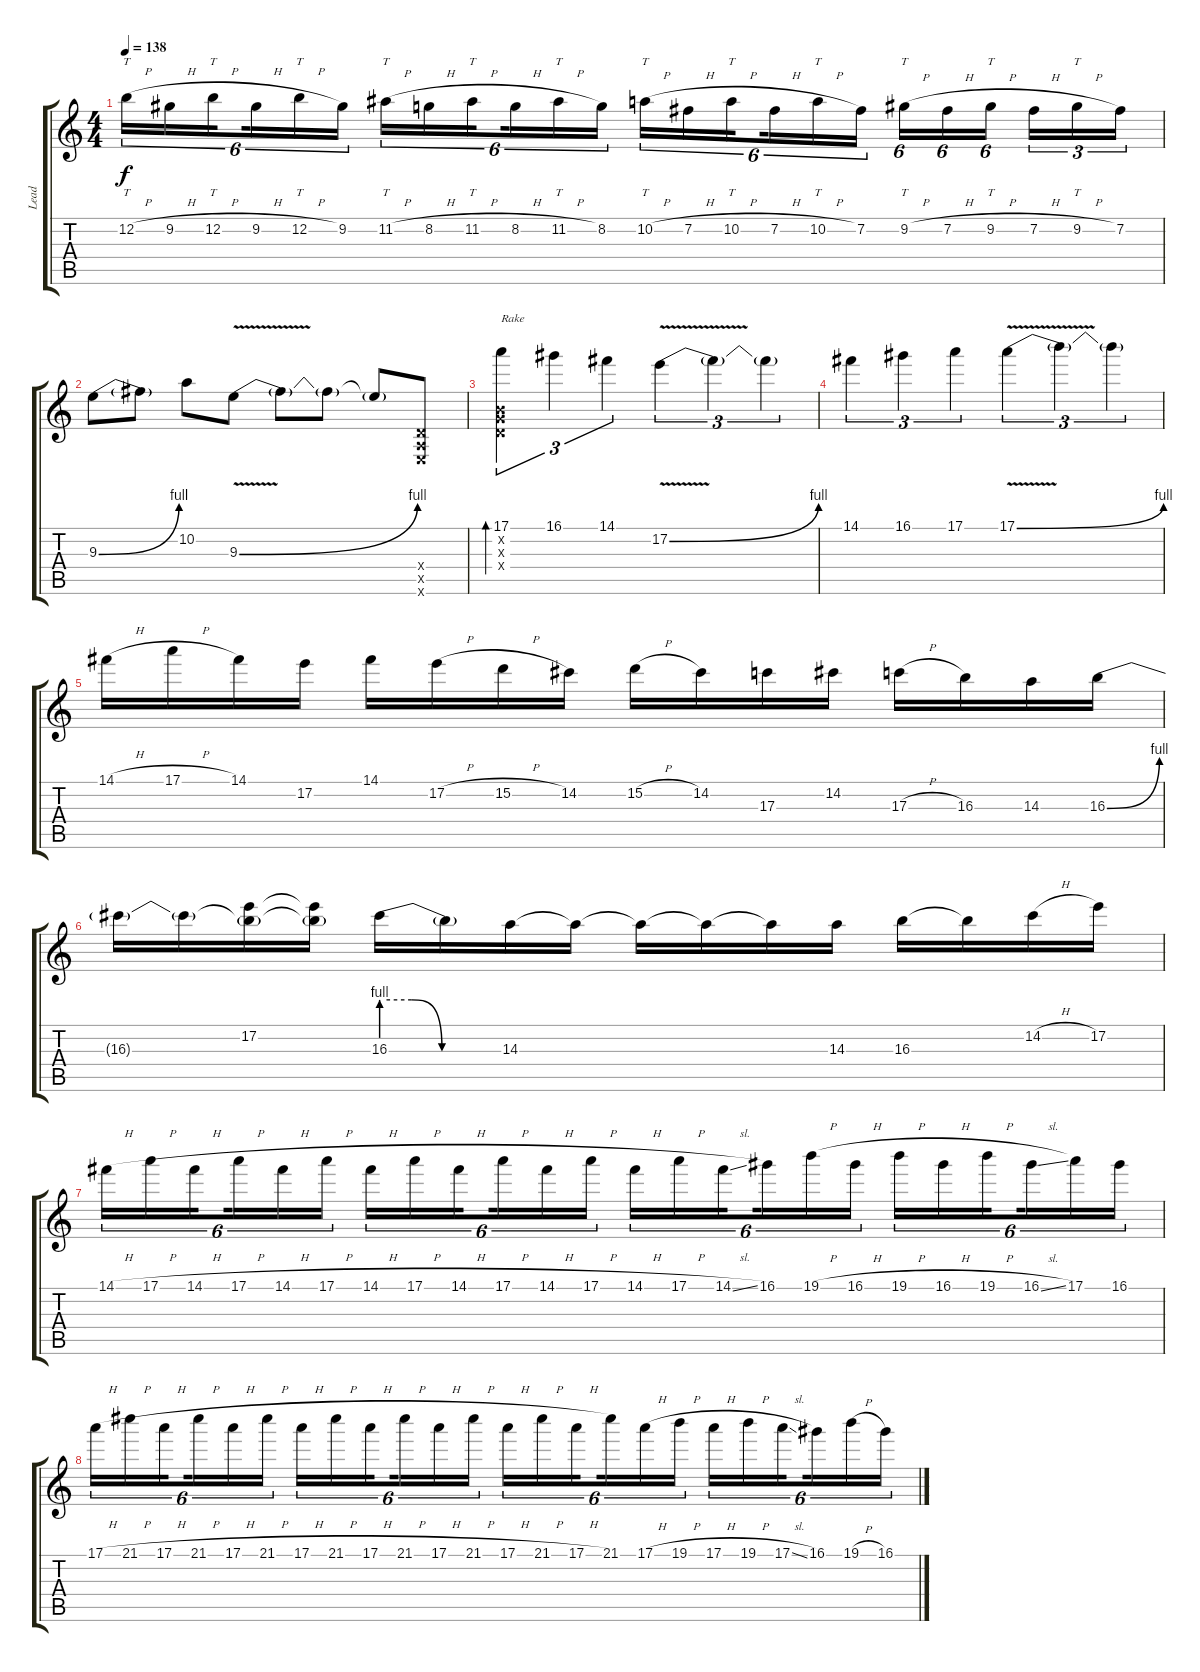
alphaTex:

\track ("Lead" "Lead") {instrument distortionguitar}
\staff {score tabs}
\tuning (E4 B3 G3 D3 A2 E2) {hide}
\ts (4 4)
\tempo 138
\clef g2
\ks c
12.2{h}.16{tt tu (6 4) dy f} 9.2{h}.16{tu (6 4)} 12.2{h}.16{tt tu (6 4) beam splitsecondary} 9.2{h}.16{tu (6 4)} 12.2{h}.16{tt tu (6 4)} 9.2.16{tu (6 4)} 11.2{h}.16{tt tu (6 4)} 8.2{h}.16{tu (6 4)} 11.2{h}.16{tt tu (6 4) beam splitsecondary} 8.2{h}.16{tu (6 4)} 11.2{h}.16{tt tu (6 4)} 8.2.16{tu (6 4)} 10.2{h}.16{tt tu (6 4)} 7.2{h}.16{tu (6 4)} 10.2{h}.16{tt tu (6 4) beam splitsecondary} 7.2{h}.16{tu (6 4)} 10.2{h}.16{tt tu (6 4)} 7.2.16{tu (6 4)} 9.2{h}.16{tt tu (6 4)} 7.2{h}.16{tu (6 4)} 9.2{h}.16{tt tu (6 4) beam splitsecondary} 7.2{h}.16{tu (3 2)} 9.2{h}.16{tt tu (3 2)} 7.2.16{tu (3 2)} |
9.3{be (bend 0 0 60 4)}.8 9.3{t}.8 10.2.8 9.3{be (bend 0 0 60 4) v}.8 9.3{t}.8 9.3{t}.8 9.3{t}.8 (0.4{x} 0.5{x} 0.6{x}).8 |
(17.1 0.2{x} 0.3{x} 0.4{x}).4{tu (3 2) bd 120 txt "Rake"} 16.1.4{tu (3 2)} 14.1.4{tu (3 2)} 17.2{be (bend 0 0 60 4) v}.4{tu (3 2)} 17.2{t}.4{tu (3 2)} 17.2{t}.4{tu (3 2)} |
14.1.4{tu (3 2)} 16.1.4{tu (3 2)} 17.1.4{tu (3 2)} 17.1{be (bend 0 0 60 4) v}.4{tu (3 2)} 17.1{t}.4{tu (3 2)} 17.1{t}.4{tu (3 2)} |
14.1{h}.16 17.1{h}.16 14.1.16 17.2.16 14.1.16 17.2{h}.16 15.2{h}.16 14.2.16 15.2{h}.16 14.2.16 17.3.16 14.2.16 17.3{h}.16 16.3.16 14.3.16 16.3{be (bend 0 0 60 4)}.16 |
16.3{t}.16 16.3{t}.16 (17.2 16.3{t}).16 (17.2{t} 16.3{t}).16 16.3{be (custom 0 4 15 4 30 0 60 0)}.16 16.3{t}.16 14.3.16 14.3{t}.16 14.3{t}.16 14.3{t}.16 14.3{t}.16 14.3.16 16.3.16 16.3{t}.16 14.2{h}.16 17.2.16 |
14.1{h}.16{tu (6 4)} 17.1{h}.16{tu (6 4)} 14.1{h}.16{tu (6 4) beam splitsecondary} 17.1{h}.16{tu (6 4)} 14.1{h}.16{tu (6 4)} 17.1{h}.16{tu (6 4)} 14.1{h}.16{tu (6 4)} 17.1{h}.16{tu (6 4)} 14.1{h}.16{tu (6 4) beam splitsecondary} 17.1{h}.16{tu (6 4)} 14.1{h}.16{tu (6 4)} 17.1{h}.16{tu (6 4)} 14.1{h}.16{tu (6 4)} 17.1{h}.16{tu (6 4)} 14.1{sl}.16{tu (6 4) beam splitsecondary} 16.1.16{tu (6 4)} 19.1{h}.16{tu (6 4)} 16.1{h}.16{tu (6 4)} 19.1{h}.16{tu (6 4)} 16.1{h}.16{tu (6 4)} 19.1{h}.16{tu (6 4) beam splitsecondary} 16.1{sl}.16{tu (6 4)} 17.1.16{tu (6 4)} 16.1.16{tu (6 4)} |
17.1{h}.16{tu (6 4)} 21.1{h}.16{tu (6 4)} 17.1{h}.16{tu (6 4) beam splitsecondary} 21.1{h}.16{tu (6 4)} 17.1{h}.16{tu (6 4)} 21.1{h}.16{tu (6 4)} 17.1{h}.16{tu (6 4)} 21.1{h}.16{tu (6 4)} 17.1{h}.16{tu (6 4) beam splitsecondary} 21.1{h}.16{tu (6 4)} 17.1{h}.16{tu (6 4)} 21.1{h}.16{tu (6 4)} 17.1{h}.16{tu (6 4)} 21.1{h}.16{tu (6 4)} 17.1{h}.16{tu (6 4) beam splitsecondary} 21.1.16{tu (6 4)} 17.1{h}.16{tu (6 4)} 19.1{h}.16{tu (6 4)} 17.1{h}.16{tu (6 4)} 19.1{h}.16{tu (6 4)} 17.1{sl}.16{tu (6 4) beam splitsecondary} 16.1.16{tu (6 4)} 19.1{h}.16{tu (6 4)} 16.1{h}.16{tu (6 4)}
